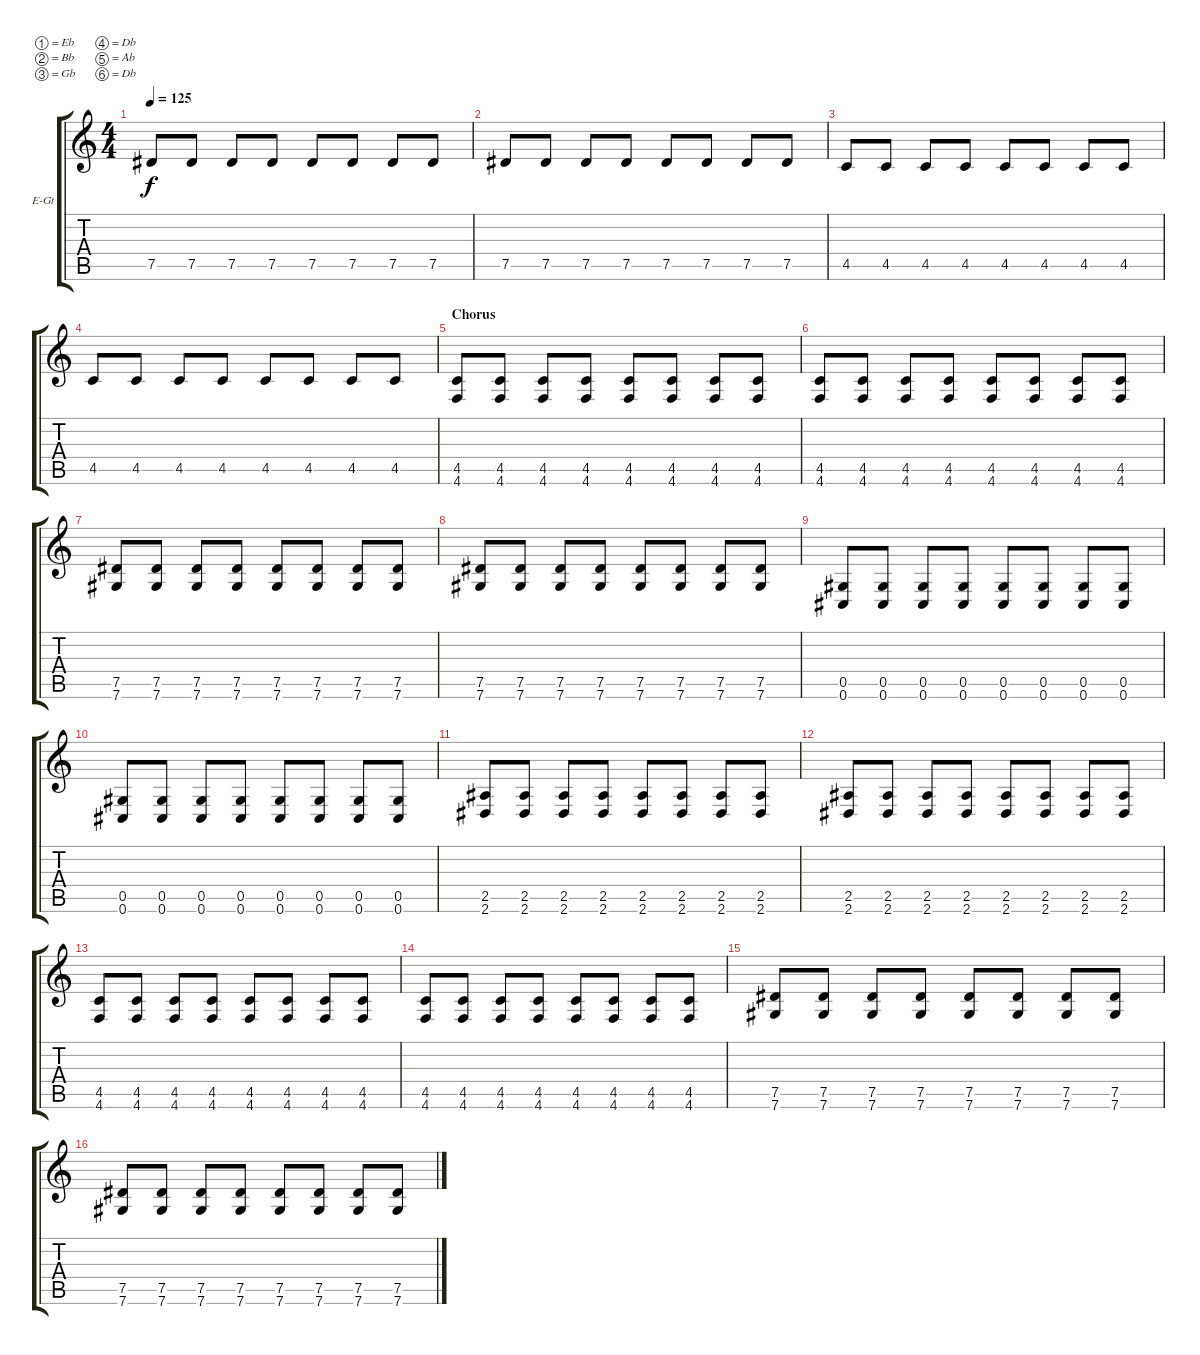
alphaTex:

\defaultSystemsLayout 4
\bracketExtendMode groupsimilarinstruments
\firstSystemTrackNameOrientation horizontal
\otherSystemsTrackNameOrientation horizontal
\track ("Jack" "E-Gt") {instrument distortionguitar}
\staff {score tabs}
\tuning (Eb4 Bb3 Gb3 Db3 Ab2 Db2)
\ts (4 4)
\tempo 125
\clef g2
\ks c
7.5.8{dy f} 7.5.8 7.5.8 7.5.8 7.5.8 7.5.8 7.5.8 7.5.8 |
7.5.8 7.5.8 7.5.8 7.5.8 7.5.8 7.5.8 7.5.8 7.5.8 |
4.5.8 4.5.8 4.5.8 4.5.8 4.5.8 4.5.8 4.5.8 4.5.8 |
4.5.8 4.5.8 4.5.8 4.5.8 4.5.8 4.5.8 4.5.8 4.5.8 |
\section ("" "Chorus")
(4.5 4.6).8 (4.5 4.6).8 (4.5 4.6).8 (4.5 4.6).8 (4.5 4.6).8 (4.5 4.6).8 (4.5 4.6).8 (4.5 4.6).8 |
(4.5 4.6).8 (4.5 4.6).8 (4.5 4.6).8 (4.5 4.6).8 (4.5 4.6).8 (4.5 4.6).8 (4.5 4.6).8 (4.5 4.6).8 |
(7.5 7.6).8 (7.5 7.6).8 (7.5 7.6).8 (7.5 7.6).8 (7.5 7.6).8 (7.5 7.6).8 (7.5 7.6).8 (7.5 7.6).8 |
(7.5 7.6).8 (7.5 7.6).8 (7.5 7.6).8 (7.5 7.6).8 (7.5 7.6).8 (7.5 7.6).8 (7.5 7.6).8 (7.5 7.6).8 |
(0.5 0.6).8 (0.5 0.6).8 (0.5 0.6).8 (0.5 0.6).8 (0.5 0.6).8 (0.5 0.6).8 (0.5 0.6).8 (0.5 0.6).8 |
(0.5 0.6).8 (0.5 0.6).8 (0.5 0.6).8 (0.5 0.6).8 (0.5 0.6).8 (0.5 0.6).8 (0.5 0.6).8 (0.5 0.6).8 |
(2.5 2.6).8 (2.5 2.6).8 (2.5 2.6).8 (2.5 2.6).8 (2.5 2.6).8 (2.5 2.6).8 (2.5 2.6).8 (2.5 2.6).8 |
(2.5 2.6).8 (2.5 2.6).8 (2.5 2.6).8 (2.5 2.6).8 (2.5 2.6).8 (2.5 2.6).8 (2.5 2.6).8 (2.5 2.6).8 |
(4.5 4.6).8 (4.5 4.6).8 (4.5 4.6).8 (4.5 4.6).8 (4.5 4.6).8 (4.5 4.6).8 (4.5 4.6).8 (4.5 4.6).8 |
(4.5 4.6).8 (4.5 4.6).8 (4.5 4.6).8 (4.5 4.6).8 (4.5 4.6).8 (4.5 4.6).8 (4.5 4.6).8 (4.5 4.6).8 |
(7.5 7.6).8 (7.5 7.6).8 (7.5 7.6).8 (7.5 7.6).8 (7.5 7.6).8 (7.5 7.6).8 (7.5 7.6).8 (7.5 7.6).8 |
(7.5 7.6).8 (7.5 7.6).8 (7.5 7.6).8 (7.5 7.6).8 (7.5 7.6).8 (7.5 7.6).8 (7.5 7.6).8 (7.5 7.6).8
